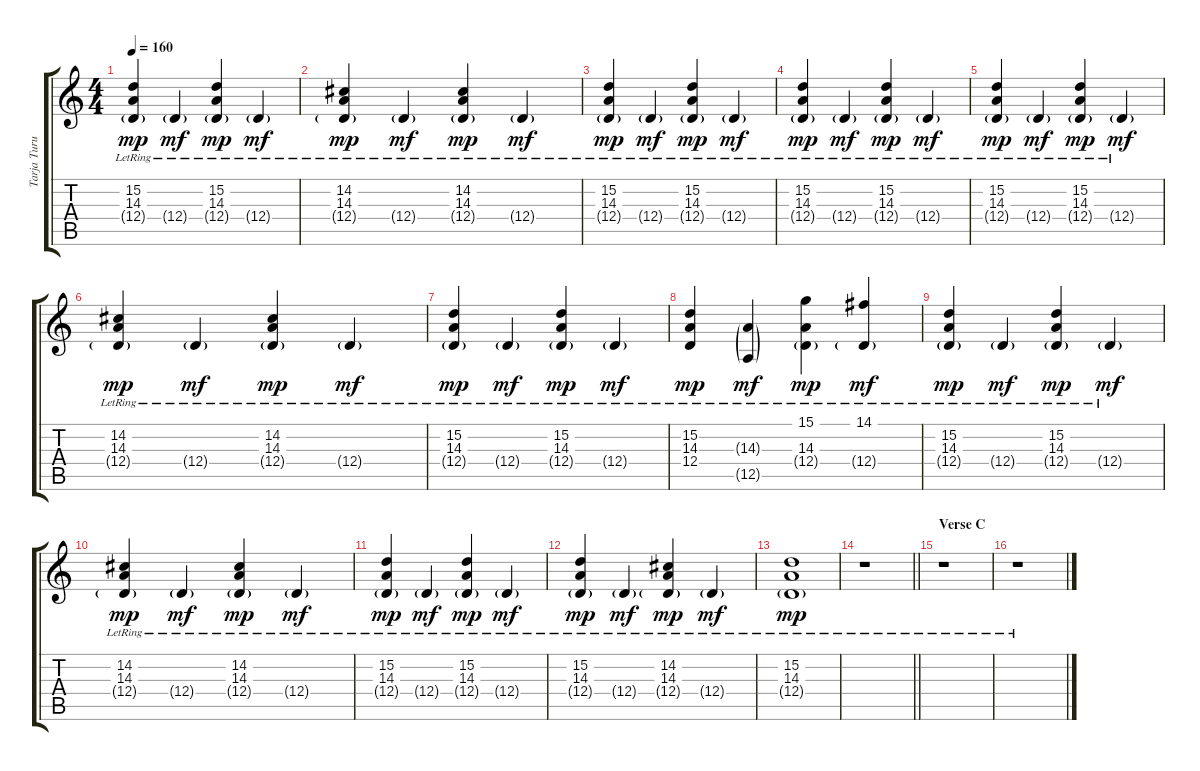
\track ("Tarja Turunen (Piano)" "Tarja Turu") {instrument brightacousticpiano}
\staff {score tabs}
\tuning (E4 B3 G3 D3 A2 E2) {hide}
\ts (4 4)
\tempo 160
\clef g2
\ks c
(15.2{lr} 14.3{lr} 12.4{g lr}).4{dy mp} 12.4{g lr}.4{dy mf} (15.2{lr} 14.3{lr} 12.4{g lr}).4{dy mp} 12.4{g lr}.4{dy mf} |
(14.2{lr} 14.3{lr} 12.4{g lr}).4{dy mp} 12.4{g lr}.4{dy mf} (14.2{lr} 14.3{lr} 12.4{g lr}).4{dy mp} 12.4{g lr}.4{dy mf} |
(15.2{lr} 14.3{lr} 12.4{g lr}).4{dy mp} 12.4{g lr}.4{dy mf} (15.2{lr} 14.3{lr} 12.4{g lr}).4{dy mp} 12.4{g lr}.4{dy mf} |
(15.2{lr} 14.3{lr} 12.4{g lr}).4{dy mp} 12.4{g lr}.4{dy mf} (15.2{lr} 14.3{lr} 12.4{g lr}).4{dy mp} 12.4{g lr}.4{dy mf} |
(15.2{lr} 14.3{lr} 12.4{g lr}).4{dy mp} 12.4{g lr}.4{dy mf} (15.2{lr} 14.3{lr} 12.4{g lr}).4{dy mp} 12.4{g lr}.4{dy mf} |
(14.2{lr} 14.3{lr} 12.4{g lr}).4{dy mp} 12.4{g lr}.4{dy mf} (14.2{lr} 14.3{lr} 12.4{g lr}).4{dy mp} 12.4{g lr}.4{dy mf} |
(15.2{lr} 14.3{lr} 12.4{g lr}).4{dy mp} 12.4{g lr}.4{dy mf} (15.2{lr} 14.3{lr} 12.4{g lr}).4{dy mp} 12.4{g lr}.4{dy mf} |
(15.2{lr} 14.3{lr} 12.4{lr}).4{dy mp} (14.3{g} 12.5{g lr}).4{dy mf} (15.1 14.3{lr} 12.4{g lr}).4{dy mp} (14.1 12.4{g lr}).4{dy mf} |
(15.2{lr} 14.3{lr} 12.4{g lr}).4{dy mp} 12.4{g lr}.4{dy mf} (15.2{lr} 14.3{lr} 12.4{g lr}).4{dy mp} 12.4{g lr}.4{dy mf} |
(14.2{lr} 14.3{lr} 12.4{g lr}).4{dy mp} 12.4{g lr}.4{dy mf} (14.2{lr} 14.3{lr} 12.4{g lr}).4{dy mp} 12.4{g lr}.4{dy mf} |
(15.2{lr} 14.3{lr} 12.4{g lr}).4{dy mp} 12.4{g lr}.4{dy mf} (15.2{lr} 14.3{lr} 12.4{g lr}).4{dy mp} 12.4{g lr}.4{dy mf} |
(15.2{lr} 14.3{lr} 12.4{g lr}).4{dy mp} 12.4{g lr}.4{dy mf} (14.2{lr} 14.3{lr} 12.4{g lr}).4{dy mp} 12.4{g lr}.4{dy mf} |
(15.2{lr} 14.3{lr} 12.4{g lr}).1{dy mp} |
\barLineRight lightlight
r.1 |
\section ("" "Verse C")
r.1 |
r.1
